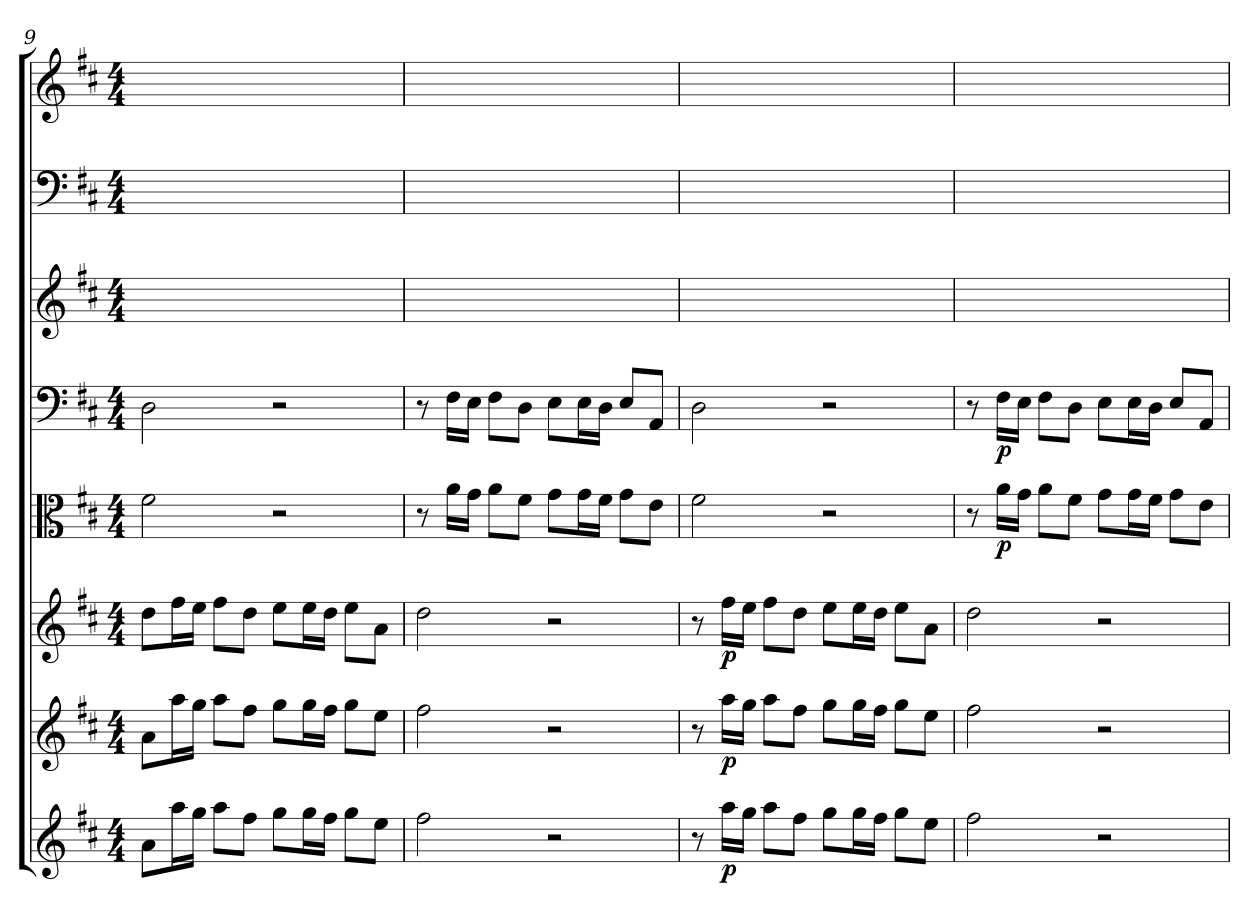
**kern	**dynam	**kern	**dynam	**kern	**dynam	**kern	**dynam	**kern	**dynam	**kern	**kern	**kern
*part8	*part8	*part7	*part7	*part6	*part6	*part5	*part5	*part4	*part4	*part3	*part2	*part1
*staff8	*staff8	*staff7	*staff7	*staff6	*staff6	*staff5	*staff5	*staff4	*staff4	*staff3	*staff2	*staff1
*clefG2	*	*clefG2	*	*clefG2	*	*clefC3	*	*clefF4	*	*clefG2	*clefF4	*clefG2
*k[f#c#]	*	*k[f#c#]	*	*k[f#c#]	*	*k[f#c#]	*	*k[f#c#]	*	*k[f#c#]	*k[f#c#]	*k[f#c#]
*D:	*	*D:	*	*D:	*	*D:	*	*D:	*	*D:	*D:	*D:
*M4/4	*	*M4/4	*	*M4/4	*	*M4/4	*	*M4/4	*	*M4/4	*M4/4	*M4/4
=9	=9	=9	=9	=9	=9	=9	=9	=9	=9	=9	=9	=9
8a\L	.	8a\L	.	8dd\L	.	2f#\	.	2D\	.	1ryy	1ryy	1ryy
16aa\L	.	16aa\L	.	16ff#\L	.	.	.	.	.	.	.	.
16gg\JJ	.	16gg\JJ	.	16ee\JJ	.	.	.	.	.	.	.	.
8aa\L	.	8aa\L	.	8ff#\L	.	.	.	.	.	.	.	.
8ff#\J	.	8ff#\J	.	8dd\J	.	.	.	.	.	.	.	.
8gg\L	.	8gg\L	.	8ee\L	.	2r	.	2r	.	.	.	.
16gg\L	.	16gg\L	.	16ee\L	.	.	.	.	.	.	.	.
16ff#\JJ	.	16ff#\JJ	.	16dd\JJ	.	.	.	.	.	.	.	.
8gg\L	.	8gg\L	.	8ee\L	.	.	.	.	.	.	.	.
8ee\J	.	8ee\J	.	8a\J	.	.	.	.	.	.	.	.
=10	=10	=10	=10	=10	=10	=10	=10	=10	=10	=10	=10	=10
2ff#\	.	2ff#\	.	2dd\	.	8r	.	8r	.	1ryy	1ryy	1ryy
.	.	.	.	.	.	16a\LL	.	16F#\LL	.	.	.	.
.	.	.	.	.	.	16g\JJ	.	16E\JJ	.	.	.	.
.	.	.	.	.	.	8a\L	.	8F#\L	.	.	.	.
.	.	.	.	.	.	8f#\J	.	8D\J	.	.	.	.
2r	.	2r	.	2r	.	8g\L	.	8E\L	.	.	.	.
.	.	.	.	.	.	16g\L	.	16E\L	.	.	.	.
.	.	.	.	.	.	16f#\JJ	.	16D\JJ	.	.	.	.
.	.	.	.	.	.	8g\L	.	8E/L	.	.	.	.
.	.	.	.	.	.	8e\J	.	8AA/J	.	.	.	.
=11	=11	=11	=11	=11	=11	=11	=11	=11	=11	=11	=11	=11
8r	.	8r	.	8r	.	2f#\	.	2D\	.	1ryy	1ryy	1ryy
16aa\LL	p	16aa\LL	p	16ff#\LL	p	.	.	.	.	.	.	.
16gg\JJ	.	16gg\JJ	.	16ee\JJ	.	.	.	.	.	.	.	.
8aa\L	.	8aa\L	.	8ff#\L	.	.	.	.	.	.	.	.
8ff#\J	.	8ff#\J	.	8dd\J	.	.	.	.	.	.	.	.
8gg\L	.	8gg\L	.	8ee\L	.	2r	.	2r	.	.	.	.
16gg\L	.	16gg\L	.	16ee\L	.	.	.	.	.	.	.	.
16ff#\JJ	.	16ff#\JJ	.	16dd\JJ	.	.	.	.	.	.	.	.
8gg\L	.	8gg\L	.	8ee\L	.	.	.	.	.	.	.	.
8ee\J	.	8ee\J	.	8a\J	.	.	.	.	.	.	.	.
=12	=12	=12	=12	=12	=12	=12	=12	=12	=12	=12	=12	=12
2ff#\	.	2ff#\	.	2dd\	.	8r	.	8r	.	1ryy	1ryy	1ryy
.	.	.	.	.	.	16a\LL	p	16F#\LL	p	.	.	.
.	.	.	.	.	.	16g\JJ	.	16E\JJ	.	.	.	.
.	.	.	.	.	.	8a\L	.	8F#\L	.	.	.	.
.	.	.	.	.	.	8f#\J	.	8D\J	.	.	.	.
2r	.	2r	.	2r	.	8g\L	.	8E\L	.	.	.	.
.	.	.	.	.	.	16g\L	.	16E\L	.	.	.	.
.	.	.	.	.	.	16f#\JJ	.	16D\JJ	.	.	.	.
.	.	.	.	.	.	8g\L	.	8E/L	.	.	.	.
.	.	.	.	.	.	8e\J	.	8AA/J	.	.	.	.
=	=	=	=	=	=	=	=	=	=	=	=	=
*-	*-	*-	*-	*-	*-	*-	*-	*-	*-	*-	*-	*-
